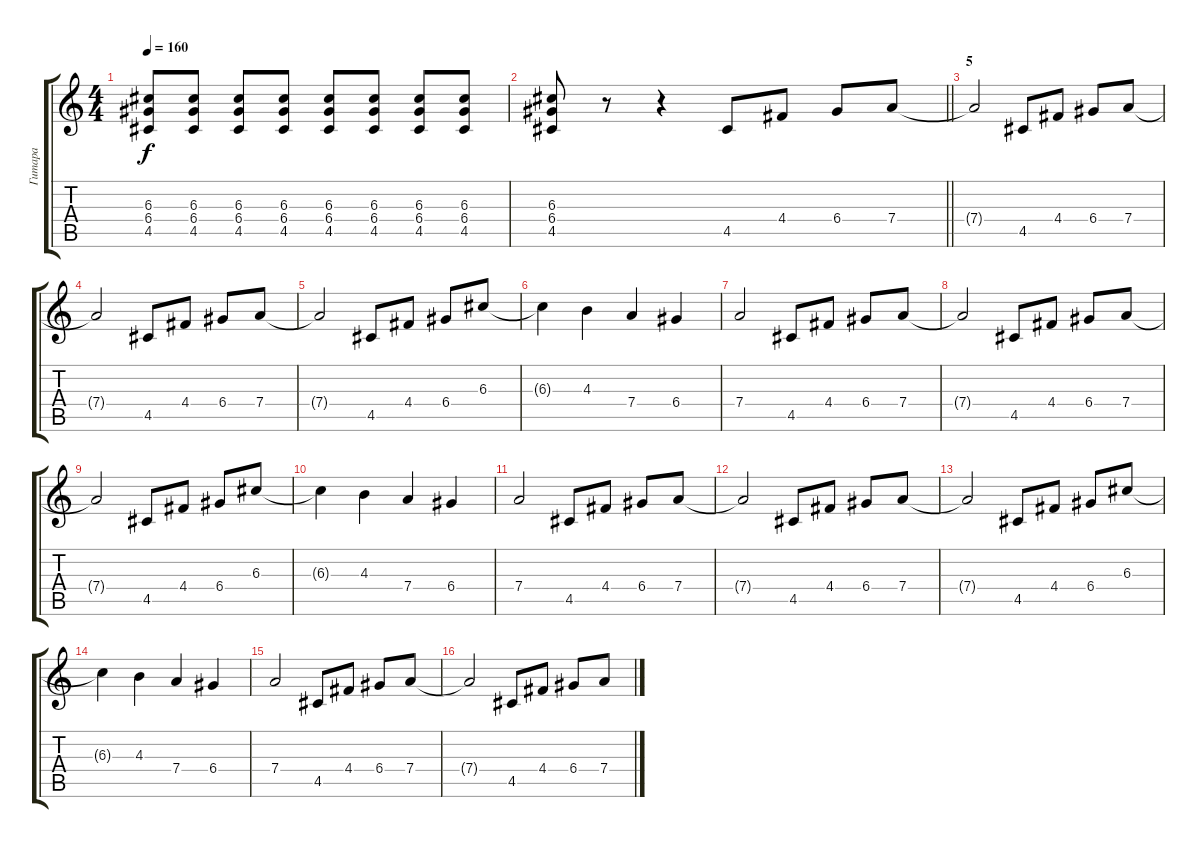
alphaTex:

\track ("Гитара" "Гитара") {instrument distortionguitar}
\staff {score tabs}
\tuning (E4 B3 G3 D3 A2 E2) {hide}
\ts (4 4)
\tempo 160
\clef g2
\ks c
(6.3 6.4 4.5).8{dy f} (6.3 6.4 4.5).8 (6.3 6.4 4.5).8 (6.3 6.4 4.5).8 (6.3 6.4 4.5).8 (6.3 6.4 4.5).8 (6.3 6.4 4.5).8 (6.3 6.4 4.5).8 |
\barLineRight lightlight
(6.3 6.4 4.5).8 r.8 r.4{balance 8} 4.5.8 4.4.8 6.4.8 7.4.8 |
\section ("" "5")
7.4{t}.2 4.5.8 4.4.8 6.4.8 7.4.8 |
7.4{t}.2 4.5.8 4.4.8 6.4.8 7.4.8 |
7.4{t}.2 4.5.8 4.4.8 6.4.8 6.3.8 |
6.3{t}.4 4.3.4 7.4.4 6.4.4 |
7.4.2 4.5.8 4.4.8 6.4.8 7.4.8 |
7.4{t}.2 4.5.8 4.4.8 6.4.8 7.4.8 |
7.4{t}.2 4.5.8 4.4.8 6.4.8 6.3.8 |
6.3{t}.4 4.3.4 7.4.4 6.4.4 |
7.4.2 4.5.8 4.4.8 6.4.8 7.4.8 |
7.4{t}.2 4.5.8 4.4.8 6.4.8 7.4.8 |
7.4{t}.2 4.5.8 4.4.8 6.4.8 6.3.8 |
6.3{t}.4 4.3.4 7.4.4 6.4.4 |
7.4.2 4.5.8 4.4.8 6.4.8 7.4.8 |
7.4{t}.2 4.5.8 4.4.8 6.4.8 7.4.8
